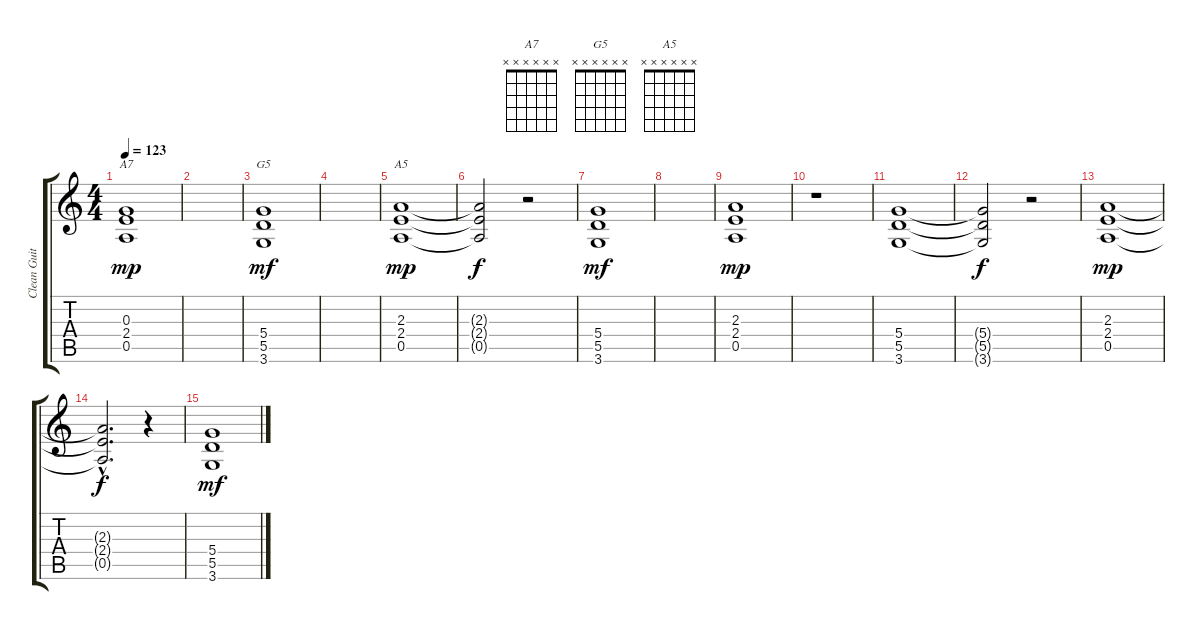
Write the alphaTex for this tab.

\track ("Clean Guitar" "Clean Guit") {instrument acousticguitarsteel}
\staff {score tabs}
\tuning (E4 B3 G3 D3 A2 E2) {hide}
\chord ("A7" x x x x x x) {firstfret 0}
\chord ("G5" x x x x x x) {firstfret 0}
\chord ("A5" x x x x x x) {firstfret 0}
\ts (4 4)
\tempo 123
\clef g2
\ks c
(0.3 2.4 0.5).1{ch "A7" dy mp} |
|
(5.4 5.5 3.6).1{ch "G5" dy mf} |
|
(2.3 2.4 0.5).1{ch "A5" dy mp} |
(2.3{t} 2.4{t} 0.5{t}).2{dy f} r.2 |
(5.4 5.5 3.6).1{dy mf} |
|
(2.3 2.4 0.5).1{dy mp} |
r.1 |
(5.4 5.5 3.6).1 |
(5.4{t} 5.5{t} 3.6{t}).2{dy f} r.2 |
(2.3 2.4 0.5).1{dy mp} |
(2.3{hac t} 2.4{hac t} 0.5{hac t}).2{d dy f} r.4 |
(5.4 5.5 3.6).1{dy mf}
